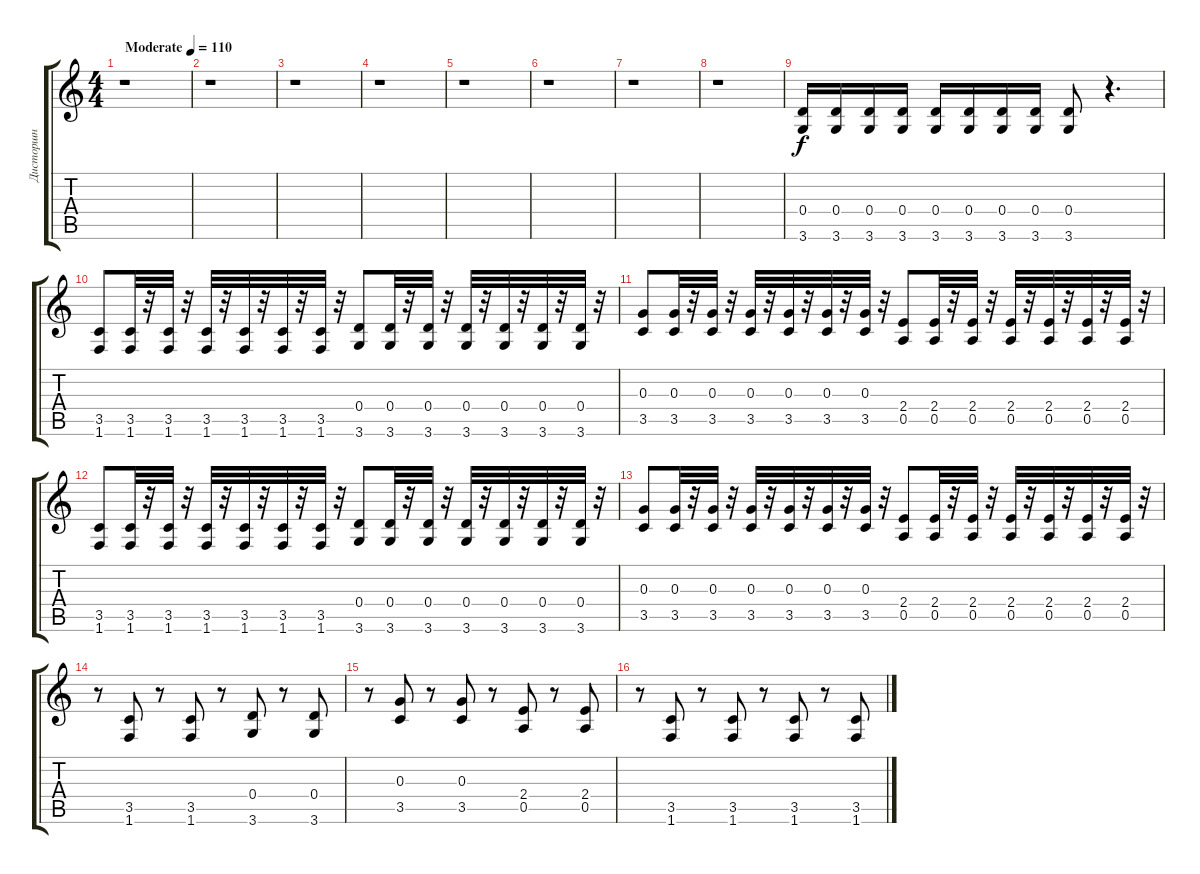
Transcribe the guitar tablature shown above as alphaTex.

\track ("Дисторшн" "Дисторшн") {instrument distortionguitar}
\staff {score tabs}
\tuning (E4 B3 G3 D3 A2 E2) {hide}
\ts (4 4)
\tempo (110 "Moderate")
\clef g2
\ks c
r.1{dy f instrument distortionguitar} |
r.1 |
r.1 |
r.1 |
r.1 |
r.1 |
r.1 |
r.1 |
(0.4 3.6).16 (0.4 3.6).16 (0.4 3.6).16 (0.4 3.6).16 (0.4 3.6).16 (0.4 3.6).16 (0.4 3.6).16 (0.4 3.6).16 (0.4 3.6).8 r.4{d} |
(3.5 1.6).8 (3.5 1.6).32 r.32 (3.5 1.6).32 r.32 (3.5 1.6).32 r.32 (3.5 1.6).32 r.32 (3.5 1.6).32 r.32 (3.5 1.6).32 r.32 (0.4 3.6).8 (0.4 3.6).32 r.32 (0.4 3.6).32 r.32 (0.4 3.6).32 r.32 (0.4 3.6).32 r.32 (0.4 3.6).32 r.32 (0.4 3.6).32 r.32 |
(0.3 3.5).8 (0.3 3.5).32 r.32 (0.3 3.5).32 r.32 (0.3 3.5).32 r.32 (0.3 3.5).32 r.32 (0.3 3.5).32 r.32 (0.3 3.5).32 r.32 (2.4 0.5).8 (2.4 0.5).32 r.32 (2.4 0.5).32 r.32 (2.4 0.5).32 r.32 (2.4 0.5).32 r.32 (2.4 0.5).32 r.32 (2.4 0.5).32 r.32 |
(3.5 1.6).8 (3.5 1.6).32 r.32 (3.5 1.6).32 r.32 (3.5 1.6).32 r.32 (3.5 1.6).32 r.32 (3.5 1.6).32 r.32 (3.5 1.6).32 r.32 (0.4 3.6).8 (0.4 3.6).32 r.32 (0.4 3.6).32 r.32 (0.4 3.6).32 r.32 (0.4 3.6).32 r.32 (0.4 3.6).32 r.32 (0.4 3.6).32 r.32 |
(0.3 3.5).8 (0.3 3.5).32 r.32 (0.3 3.5).32 r.32 (0.3 3.5).32 r.32 (0.3 3.5).32 r.32 (0.3 3.5).32 r.32 (0.3 3.5).32 r.32 (2.4 0.5).8 (2.4 0.5).32 r.32 (2.4 0.5).32 r.32 (2.4 0.5).32 r.32 (2.4 0.5).32 r.32 (2.4 0.5).32 r.32 (2.4 0.5).32 r.32 |
r.8 (3.5 1.6).8 r.8 (3.5 1.6).8 r.8 (0.4 3.6).8 r.8 (0.4 3.6).8 |
r.8 (0.3 3.5).8 r.8 (0.3 3.5).8 r.8 (2.4 0.5).8 r.8 (2.4 0.5).8 |
r.8 (3.5 1.6).8 r.8 (3.5 1.6).8 r.8 (3.5 1.6).8 r.8 (3.5 1.6).8
